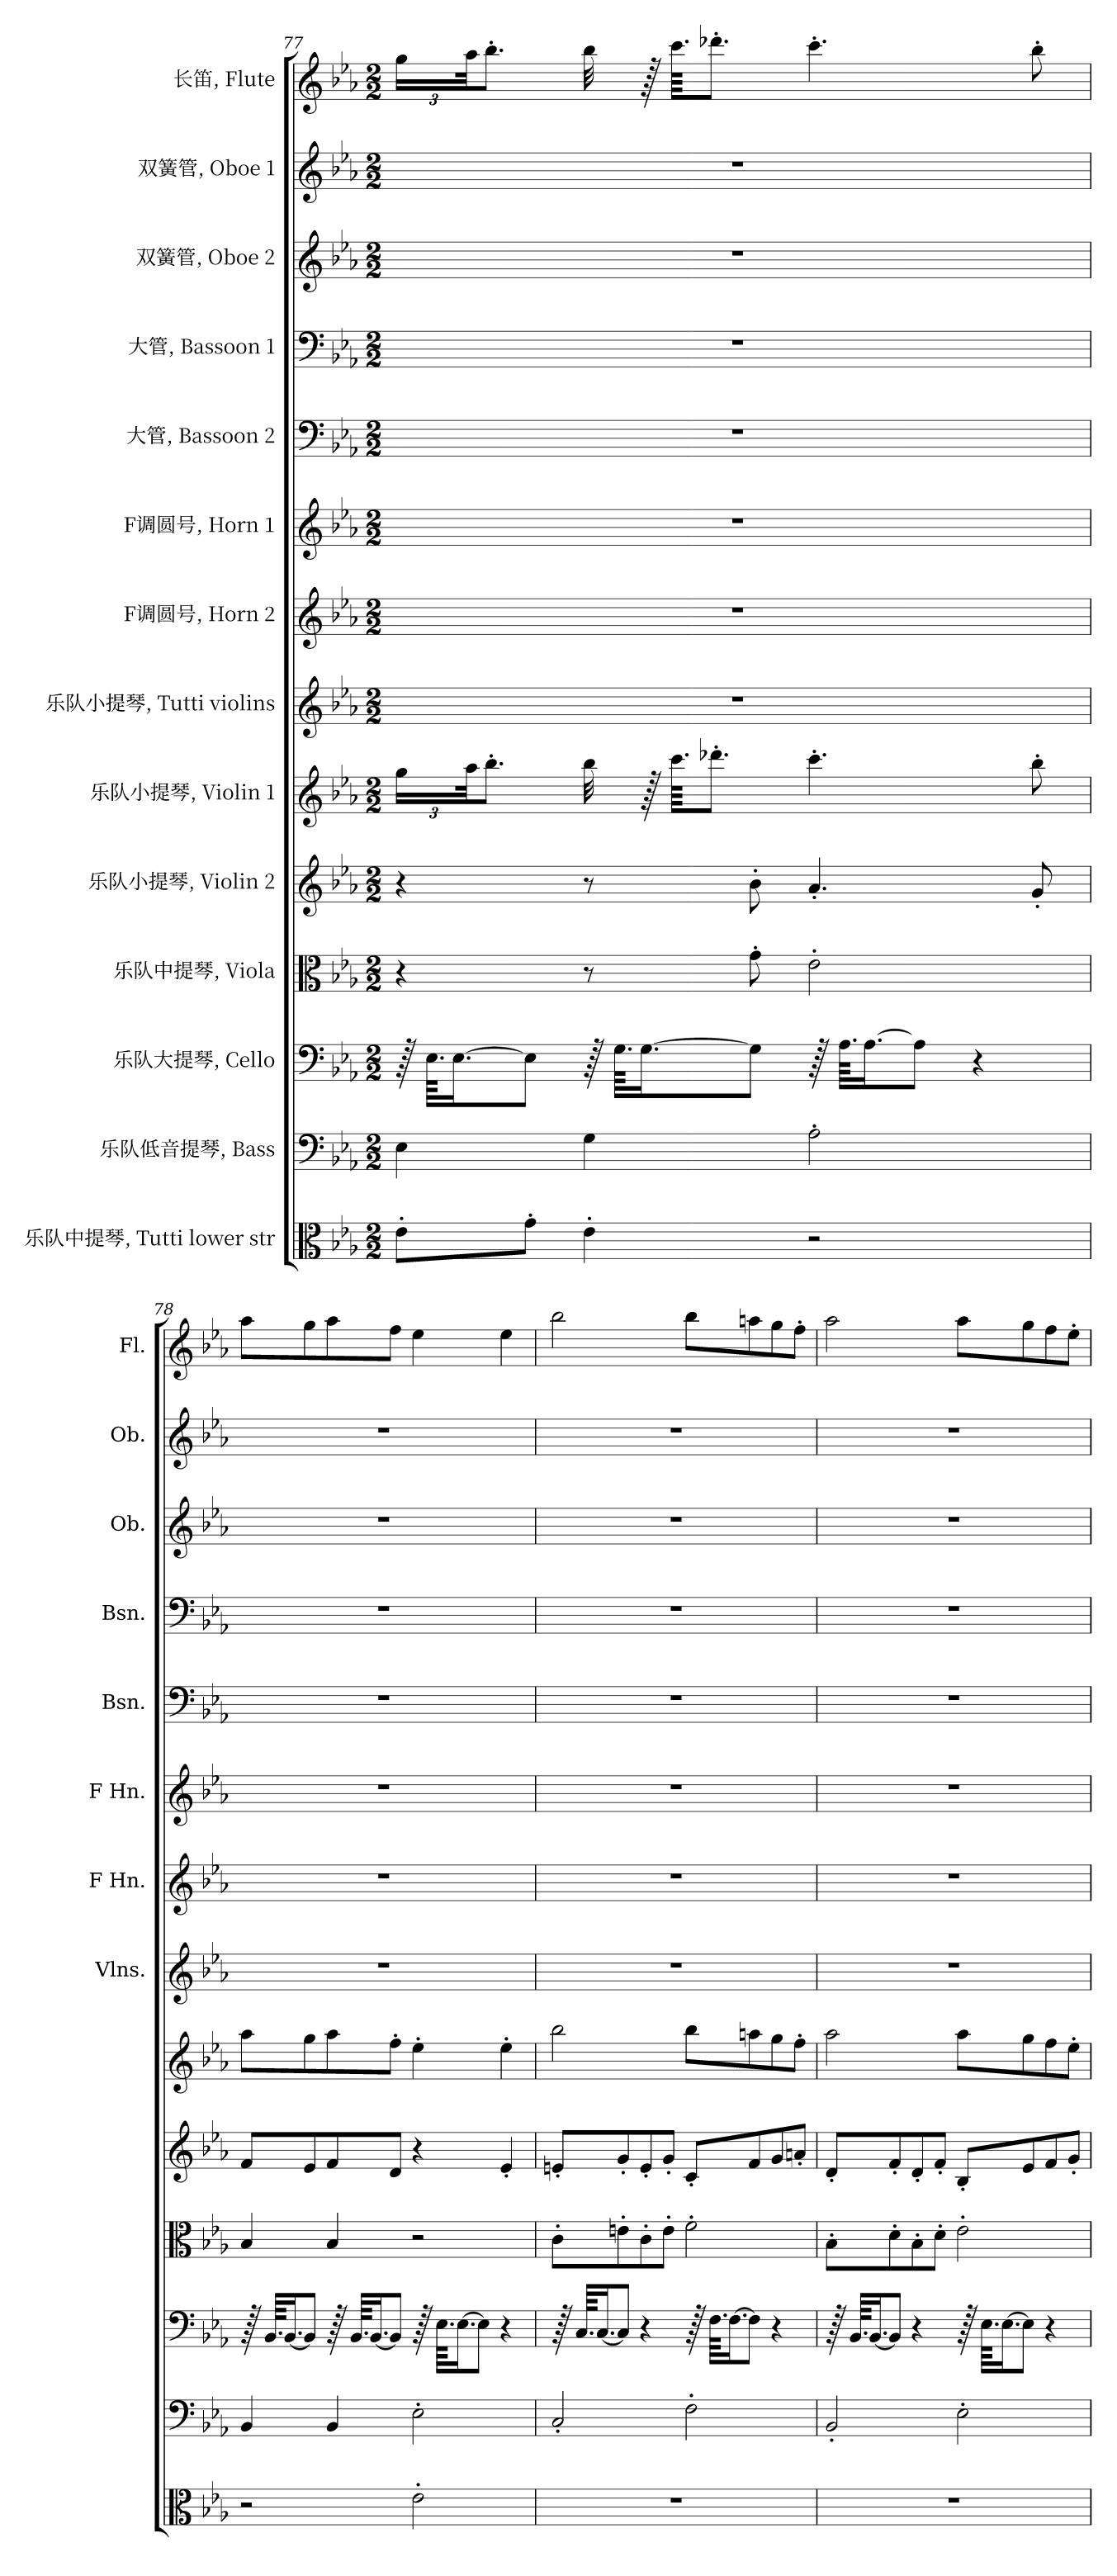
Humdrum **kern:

**kern	**kern	**kern	**kern	**kern	**kern	**kern	**kern	**kern	**kern	**kern	**kern	**kern	**kern
*part14	*part13	*part12	*part11	*part10	*part9	*part8	*part7	*part6	*part5	*part4	*part3	*part2	*part1
*staff14	*staff13	*staff12	*staff11	*staff10	*staff9	*staff8	*staff7	*staff6	*staff5	*staff4	*staff3	*staff2	*staff1
*I"乐队中提琴, Tutti lower str	*I"乐队低音提琴, Bass	*I"乐队大提琴, Cello	*I"乐队中提琴, Viola	*I"乐队小提琴, Violin 2	*I"乐队小提琴, Violin 1	*I"乐队小提琴, Tutti violins	*I"F调圆号, Horn 2	*I"F调圆号, Horn 1	*I"大管, Bassoon 2	*I"大管, Bassoon 1	*I"双簧管, Oboe 2	*I"双簧管, Oboe 1	*I"长笛, Flute
*	*	*	*	*	*	*I'Vlns.	*I'F Hn.	*I'F Hn.	*I'Bsn.	*I'Bsn.	*I'Ob.	*I'Ob.	*I'Fl.
!!LO:PB:g=z
*clefC3	*clefF4	*clefF4	*clefC3	*clefG2	*clefG2	*clefG2	*clefG2	*clefG2	*clefF4	*clefF4	*clefG2	*clefG2	*clefG2
*	*ITrd7c12	*	*	*	*	*	*ITrd4c7	*ITrd4c7	*	*	*	*	*
*k[b-e-a-]	*k[b-e-a-]	*k[b-e-a-]	*k[b-e-a-]	*k[b-e-a-]	*k[b-e-a-]	*k[b-e-a-]	*k[b-e-a-d-]	*k[b-e-a-d-]	*k[b-e-a-]	*k[b-e-a-]	*k[b-e-a-]	*k[b-e-a-]	*k[b-e-a-]
*M2/2	*M2/2	*M2/2	*M2/2	*M2/2	*M2/2	*M2/2	*M2/2	*M2/2	*M2/2	*M2/2	*M2/2	*M2/2	*M2/2
*MM161	*MM161	*MM161	*MM161	*MM161	*MM161	*MM161	*MM161	*MM161	*MM161	*MM161	*MM161	*MM161	*MM161
*	*	*	*	*	*Xbrackettup	*	*	*	*	*	*	*	*Xbrackettup
=77	=77	=77	=77	=77	=77	=77	=77	=77	=77	=77	=77	=77	=77
8e-'\L	4EE-\	128r	4r	4r	24gg\LL	1r	1r	1r	1r	1r	1r	1r	24gg\LL
.	.	64.E-\KKLL	.	.	.	.	.	.	.	.	.	.	.
.	.	[16.E-\J	.	.	.	.	.	.	.	.	.	.	.
.	.	.	.	.	48aa-\JK	.	.	.	.	.	.	.	48aa-\JK
.	.	.	.	.	8.bb-'\J	.	.	.	.	.	.	.	8.bb-'\J
8g'\J	.	8E-\J]	.	.	.	.	.	.	.	.	.	.	.
4e-'\	4GG\	128r	8r	8r	32bb-\	.	.	.	.	.	.	.	32bb-\
.	.	64.G\KKLL	.	.	.	.	.	.	.	.	.	.	.
.	.	[16.G\J	.	.	128r	.	.	.	.	.	.	.	128r
.	.	.	.	.	64.ccc\KKKL	.	.	.	.	.	.	.	64.ccc\KKKL
.	.	.	.	.	8.ddd-X'\J	.	.	.	.	.	.	.	8.ddd-X'\J
.	.	8G\J]	8g'\	8b-'\	.	.	.	.	.	.	.	.	.
2r	2AA-'\	128r	2e-'\	4.a-'/	4.ccc'\	.	.	.	.	.	.	.	4.ccc'\
.	.	64.A-\KKLL	.	.	.	.	.	.	.	.	.	.	.
.	.	[16.A-\J	.	.	.	.	.	.	.	.	.	.	.
.	.	8A-\J]	.	.	.	.	.	.	.	.	.	.	.
.	.	4r	.	.	.	.	.	.	.	.	.	.	.
.	.	.	.	8g'/	8bb-'\	.	.	.	.	.	.	.	8bb-'\
=78	=78	=78	=78	=78	=78	=78	=78	=78	=78	=78	=78	=78	=78
*	*	*	*	*	*	*	*	*	*	*	*	*	*MM161
2r	4BBB-/	128r	4B-/	8f/L	8aa-\L	1r	1r	1r	1r	1r	1r	1r	8aa-\L
.	.	64.BB-/KKLL	.	.	.	.	.	.	.	.	.	.	.
.	.	[16.BB-/J	.	.	.	.	.	.	.	.	.	.	.
.	.	8BB-/J]	.	8e-/	8gg\	.	.	.	.	.	.	.	8gg\
.	4BBB-/	128r	4B-/	8f/	8aa-\	.	.	.	.	.	.	.	8aa-\
.	.	64.BB-/KKLL	.	.	.	.	.	.	.	.	.	.	.
.	.	[16.BB-/J	.	.	.	.	.	.	.	.	.	.	.
.	.	8BB-/J]	.	8d/J	8ff'\J	.	.	.	.	.	.	.	8ff\J
*	*	*	*	*	*	*	*	*	*	*	*	*	*MM160
2e-'\	2EE-'\	128r	2r	4r	4ee-'\	.	.	.	.	.	.	.	4ee-\
.	.	64.E-\KKLL	.	.	.	.	.	.	.	.	.	.	.
.	.	[16.E-\J	.	.	.	.	.	.	.	.	.	.	.
.	.	8E-\J]	.	.	.	.	.	.	.	.	.	.	.
.	.	4r	.	4e-'/	4ee-'\	.	.	.	.	.	.	.	4ee-\
!!LO:PB:g=z
=79	=79	=79	=79	=79	=79	=79	=79	=79	=79	=79	=79	=79	=79
*	*	*	*	*	*	*	*	*	*	*	*	*	*MM161
1r	2CC'/	128r	8c'\L	8en'/L	2bb-\	1r	1r	1r	1r	1r	1r	1r	2bb-\
.	.	64.C/KKLL	.	.	.	.	.	.	.	.	.	.	.
.	.	[16.C/J	.	.	.	.	.	.	.	.	.	.	.
.	.	8C/J]	8en'\	8g'/	.	.	.	.	.	.	.	.	.
.	.	4r	8c'\	8e'/	.	.	.	.	.	.	.	.	.
.	.	.	8e'\J	8g'/J	.	.	.	.	.	.	.	.	.
*	*	*	*	*	*	*	*	*	*	*	*	*	*MM160
.	2FF'\	128r	2f'\	8c'/L	8bb-\L	.	.	.	.	.	.	.	8bb-\L
.	.	64.F\KKLL	.	.	.	.	.	.	.	.	.	.	.
.	.	[16.F\J	.	.	.	.	.	.	.	.	.	.	.
.	.	8F\J]	.	8f/	8aan\	.	.	.	.	.	.	.	8aan\
.	.	4r	.	8g/	8gg\	.	.	.	.	.	.	.	8gg\
.	.	.	.	8an'/J	8ff'\J	.	.	.	.	.	.	.	8ff'\J
=80	=80	=80	=80	=80	=80	=80	=80	=80	=80	=80	=80	=80	=80
*	*	*	*	*	*	*	*	*	*	*	*	*	*MM161
1r	2BBB-'/	128r	8B-'\L	8d'/L	2aa-\	1r	1r	1r	1r	1r	1r	1r	2aa-\
.	.	64.BB-/KKLL	.	.	.	.	.	.	.	.	.	.	.
.	.	[16.BB-/J	.	.	.	.	.	.	.	.	.	.	.
.	.	8BB-/J]	8d'\	8f'/	.	.	.	.	.	.	.	.	.
.	.	4r	8B-'\	8d'/	.	.	.	.	.	.	.	.	.
.	.	.	8d'\J	8f'/J	.	.	.	.	.	.	.	.	.
*	*	*	*	*	*	*	*	*	*	*	*	*	*MM160
.	2EE-'\	128r	2e-'\	8B-'/L	8aa-\L	.	.	.	.	.	.	.	8aa-\L
.	.	64.E-\KKLL	.	.	.	.	.	.	.	.	.	.	.
.	.	[16.E-\J	.	.	.	.	.	.	.	.	.	.	.
.	.	8E-\J]	.	8e-/	8gg\	.	.	.	.	.	.	.	8gg\
.	.	4r	.	8f/	8ff\	.	.	.	.	.	.	.	8ff\
.	.	.	.	8g'/J	8ee-'\J	.	.	.	.	.	.	.	8ee-'\J
=	=	=	=	=	=	=	=	=	=	=	=	=	=
*-	*-	*-	*-	*-	*-	*-	*-	*-	*-	*-	*-	*-	*-
